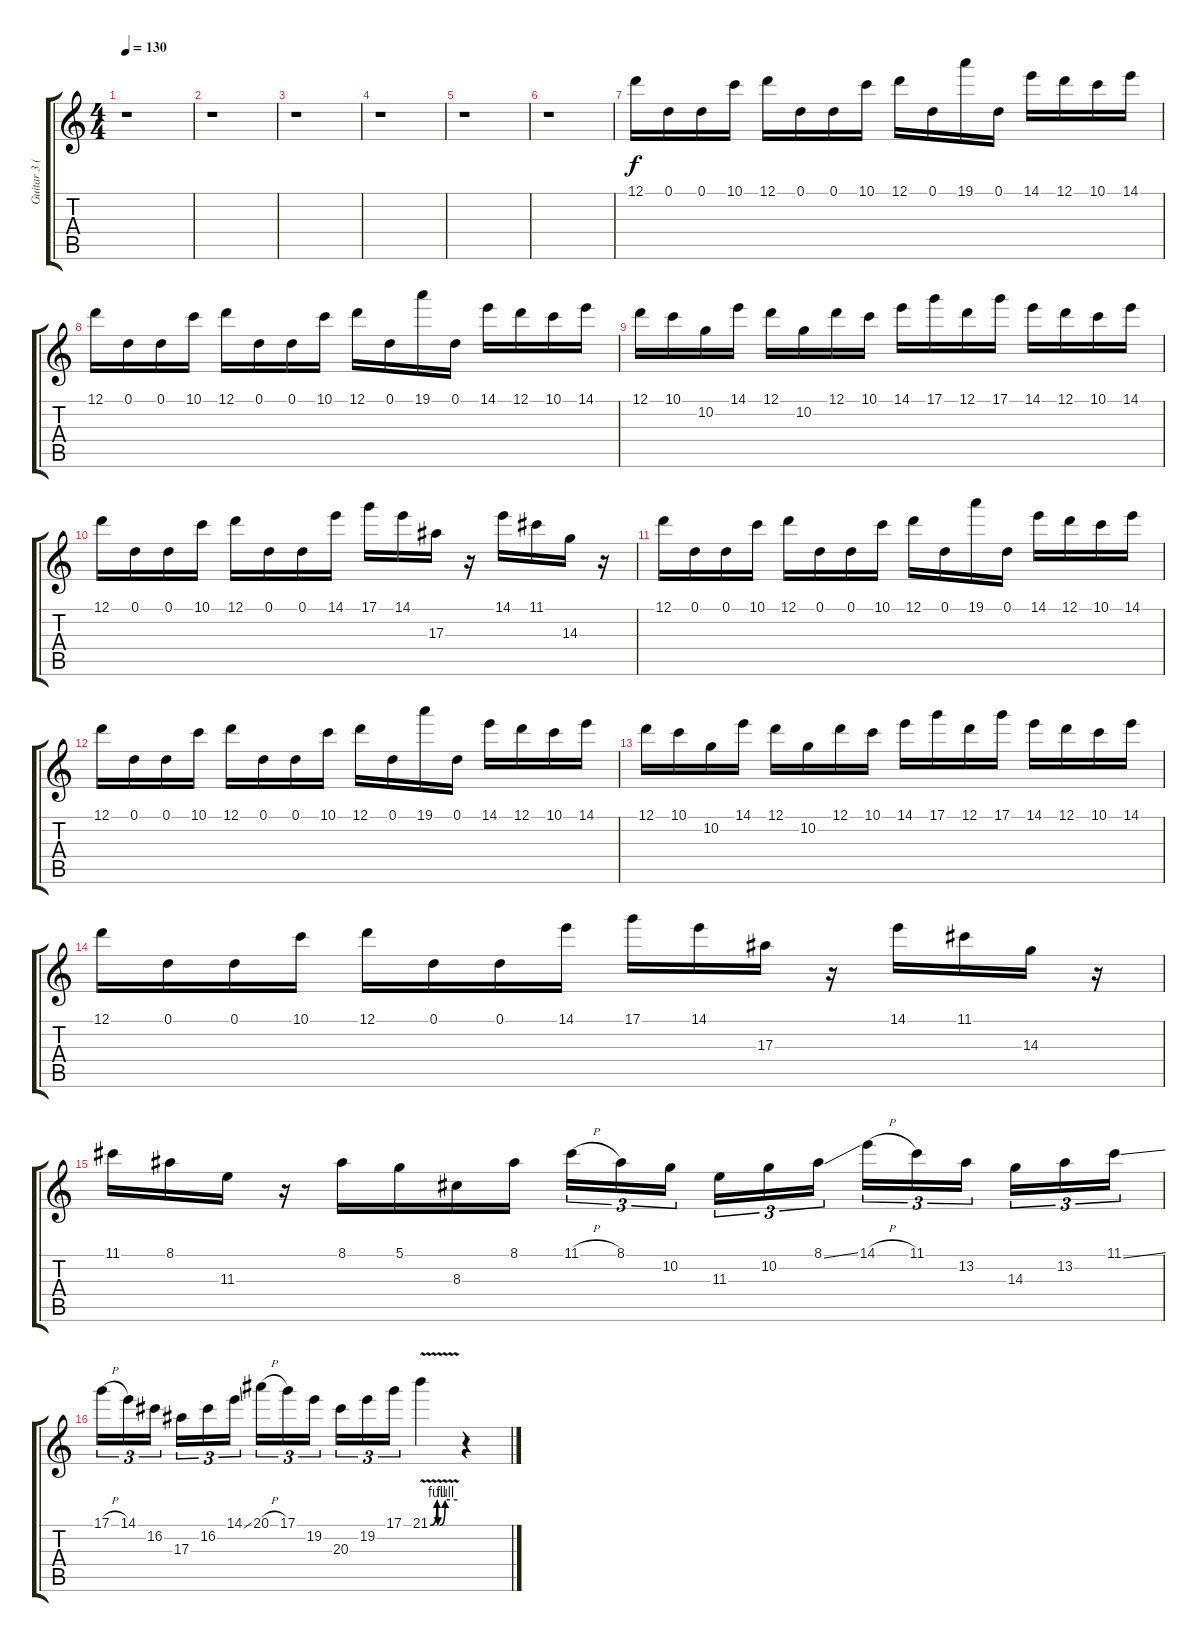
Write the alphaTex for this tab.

\track ("Guitar 3 (Lead)" "Guitar 3 (") {instrument overdrivenguitar}
\staff {score tabs}
\tuning (D4 A3 F3 C3 G2 C2) {hide}
\ts (4 4)
\tempo 130
\clef g2
\ks c
r.1{dy f} |
r.1 |
r.1 |
r.1 |
r.1 |
r.1 |
12.1.16 0.1.16 0.1.16 10.1.16 12.1.16 0.1.16 0.1.16 10.1.16 12.1.16 0.1.16 19.1.16 0.1.16 14.1.16 12.1.16 10.1.16 14.1.16 |
12.1.16 0.1.16 0.1.16 10.1.16 12.1.16 0.1.16 0.1.16 10.1.16 12.1.16 0.1.16 19.1.16 0.1.16 14.1.16 12.1.16 10.1.16 14.1.16 |
12.1.16 10.1.16 10.2.16 14.1.16 12.1.16 10.2.16 12.1.16 10.1.16 14.1.16 17.1.16 12.1.16 17.1.16 14.1.16 12.1.16 10.1.16 14.1.16 |
12.1.16 0.1.16 0.1.16 10.1.16 12.1.16 0.1.16 0.1.16 14.1.16 17.1.16 14.1.16 17.3.16 r.16 14.1.16 11.1.16 14.3.16 r.16 |
12.1.16 0.1.16 0.1.16 10.1.16 12.1.16 0.1.16 0.1.16 10.1.16 12.1.16 0.1.16 19.1.16 0.1.16 14.1.16 12.1.16 10.1.16 14.1.16 |
12.1.16 0.1.16 0.1.16 10.1.16 12.1.16 0.1.16 0.1.16 10.1.16 12.1.16 0.1.16 19.1.16 0.1.16 14.1.16 12.1.16 10.1.16 14.1.16 |
12.1.16 10.1.16 10.2.16 14.1.16 12.1.16 10.2.16 12.1.16 10.1.16 14.1.16 17.1.16 12.1.16 17.1.16 14.1.16 12.1.16 10.1.16 14.1.16 |
12.1.16 0.1.16 0.1.16 10.1.16 12.1.16 0.1.16 0.1.16 14.1.16 17.1.16 14.1.16 17.3.16 r.16 14.1.16 11.1.16 14.3.16 r.16 |
11.1.16 8.1.16 11.3.16 r.16 8.1.16 5.1.16 8.3.16 8.1.16 11.1{h}.16{tu (3 2)} 8.1.16{tu (3 2)} 10.2.16{tu (3 2)} 11.3.16{tu (3 2)} 10.2.16{tu (3 2)} 8.1{ss}.16{tu (3 2)} 14.1{h}.16{tu (3 2)} 11.1.16{tu (3 2)} 13.2.16{tu (3 2)} 14.3.16{tu (3 2)} 13.2.16{tu (3 2)} 11.1{ss}.16{tu (3 2)} |
17.1{h}.16{tu (3 2)} 14.1.16{tu (3 2)} 16.2.16{tu (3 2)} 17.3.16{tu (3 2)} 16.2.16{tu (3 2)} 14.1{ss}.16{tu (3 2)} 20.1{h}.16{tu (3 2)} 17.1.16{tu (3 2)} 19.2.16{tu (3 2)} 20.3.16{tu (3 2)} 19.2.16{tu (3 2)} 17.1.16{tu (3 2)} 21.1{be (custom 0 0 15 4 17 0 21 0 33 4 60 4) v}.4 r.4
